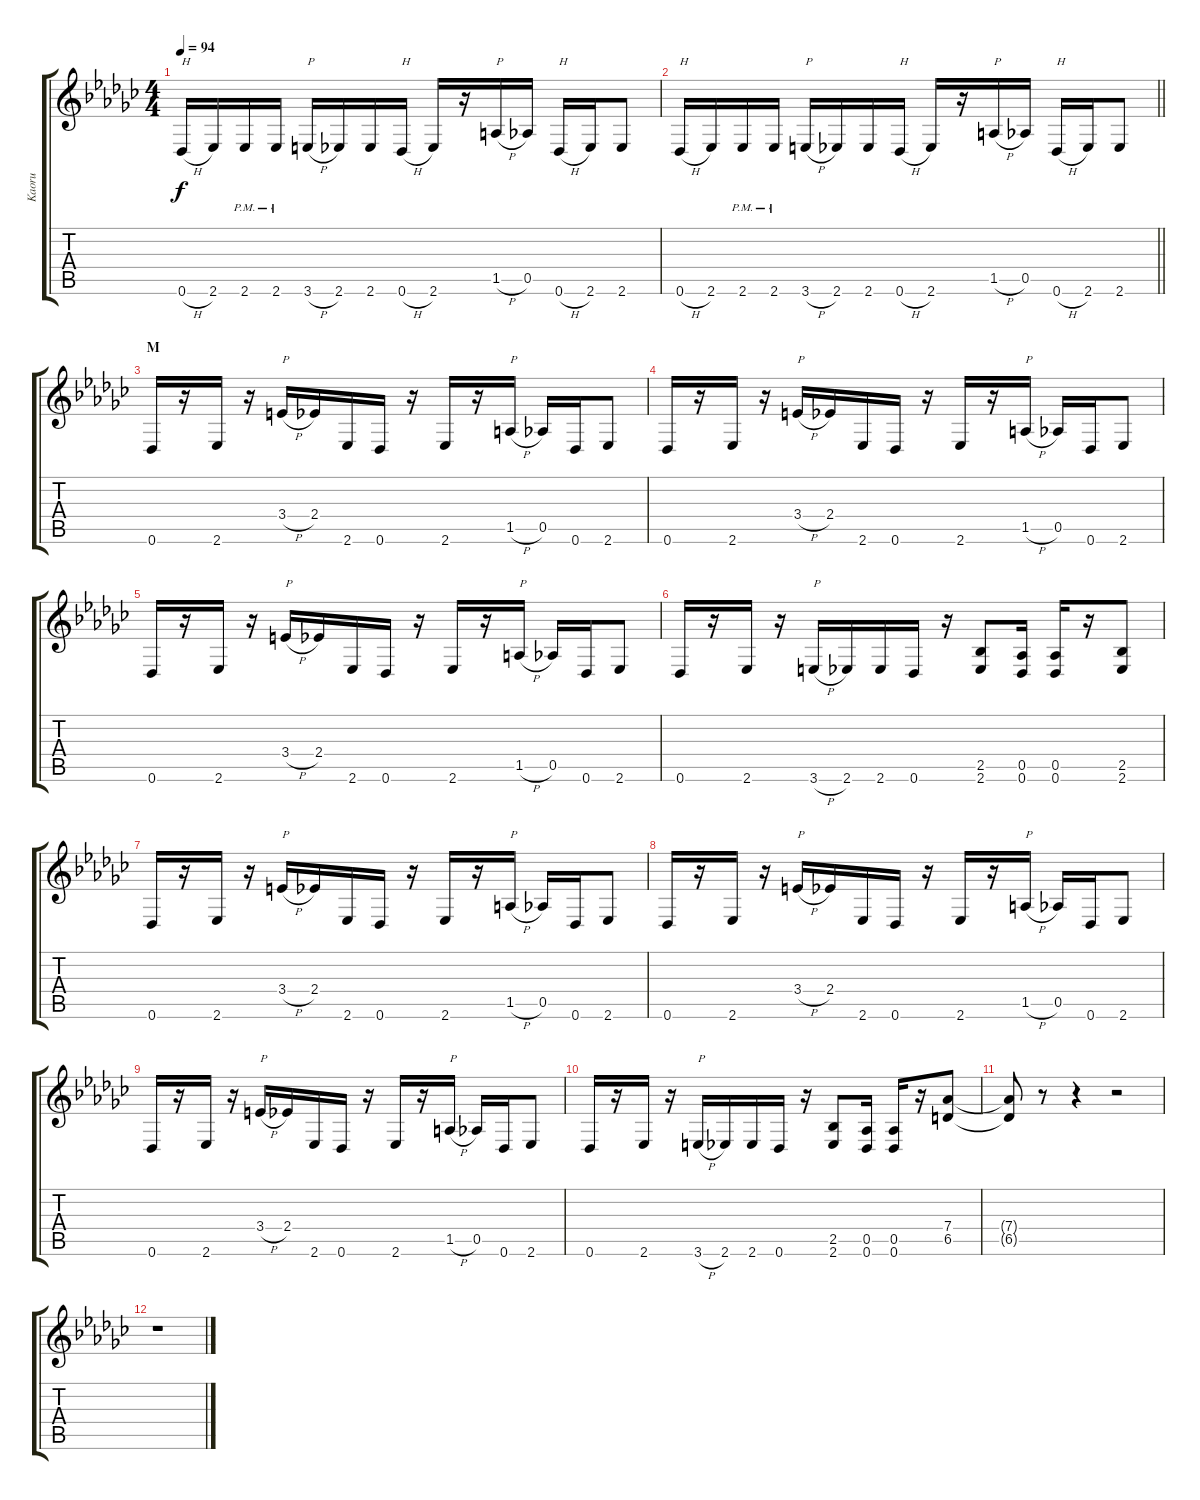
\track ("Kaoru" "Kaoru") {instrument overdrivenguitar}
\staff {score tabs}
\tuning (Eb4 Bb3 Gb3 Db3 Ab2 Db2) {hide}
\ts (4 4)
\tempo 94
\clef g2
\ks ebminor
0.6{h}.16{txt "H" dy f} 2.6.16 2.6{pm}.16 2.6{pm}.16 3.6{h}.16{txt "P"} 2.6.16 2.6.16 0.6{h}.16{txt "H"} 2.6.16 r.16 1.5{h}.16{txt "P"} 0.5.16 0.6{h}.16{txt "H"} 2.6.16 2.6.8 |
\barLineRight lightlight
0.6{h}.16{txt "H"} 2.6.16 2.6{pm}.16 2.6{pm}.16 3.6{h}.16{txt "P"} 2.6.16 2.6.16 0.6{h}.16{txt "H"} 2.6.16 r.16 1.5{h}.16{txt "P"} 0.5.16 0.6{h}.16{txt "H"} 2.6.16 2.6.8 |
\section ("" "M")
0.6.16 r.16 2.6.16 r.16 3.4{h}.16{txt "P"} 2.4.16 2.6.16 0.6.16 r.16 2.6.16 r.16 1.5{h}.16{txt "P"} 0.5.16 0.6.16 2.6.8 |
0.6.16 r.16 2.6.16 r.16 3.4{h}.16{txt "P"} 2.4.16 2.6.16 0.6.16 r.16 2.6.16 r.16 1.5{h}.16{txt "P"} 0.5.16 0.6.16 2.6.8 |
0.6.16 r.16 2.6.16 r.16 3.4{h}.16{txt "P"} 2.4.16 2.6.16 0.6.16 r.16 2.6.16 r.16 1.5{h}.16{txt "P"} 0.5.16 0.6.16 2.6.8 |
0.6.16 r.16 2.6.16 r.16 3.6{h}.16{txt "P"} 2.6.16 2.6.16 0.6.16 r.16 (2.5 2.6).8 (0.5 0.6).16 (0.5 0.6).16 r.16 (2.5 2.6).8 |
0.6.16 r.16 2.6.16 r.16 3.4{h}.16{txt "P"} 2.4.16 2.6.16 0.6.16 r.16 2.6.16 r.16 1.5{h}.16{txt "P"} 0.5.16 0.6.16 2.6.8 |
0.6.16 r.16 2.6.16 r.16 3.4{h}.16{txt "P"} 2.4.16 2.6.16 0.6.16 r.16 2.6.16 r.16 1.5{h}.16{txt "P"} 0.5.16 0.6.16 2.6.8 |
0.6.16 r.16 2.6.16 r.16 3.4{h}.16{txt "P"} 2.4.16 2.6.16 0.6.16 r.16 2.6.16 r.16 1.5{h}.16{txt "P"} 0.5.16 0.6.16 2.6.8 |
0.6.16 r.16 2.6.16 r.16 3.6{h}.16{txt "P"} 2.6.16 2.6.16 0.6.16 r.16 (2.5 2.6).8 (0.5 0.6).16 (0.5 0.6).16 r.16 (7.4 6.5).8 |
(7.4{t} 6.5{t}).8 r.8 r.4 r.2 |
r.1
